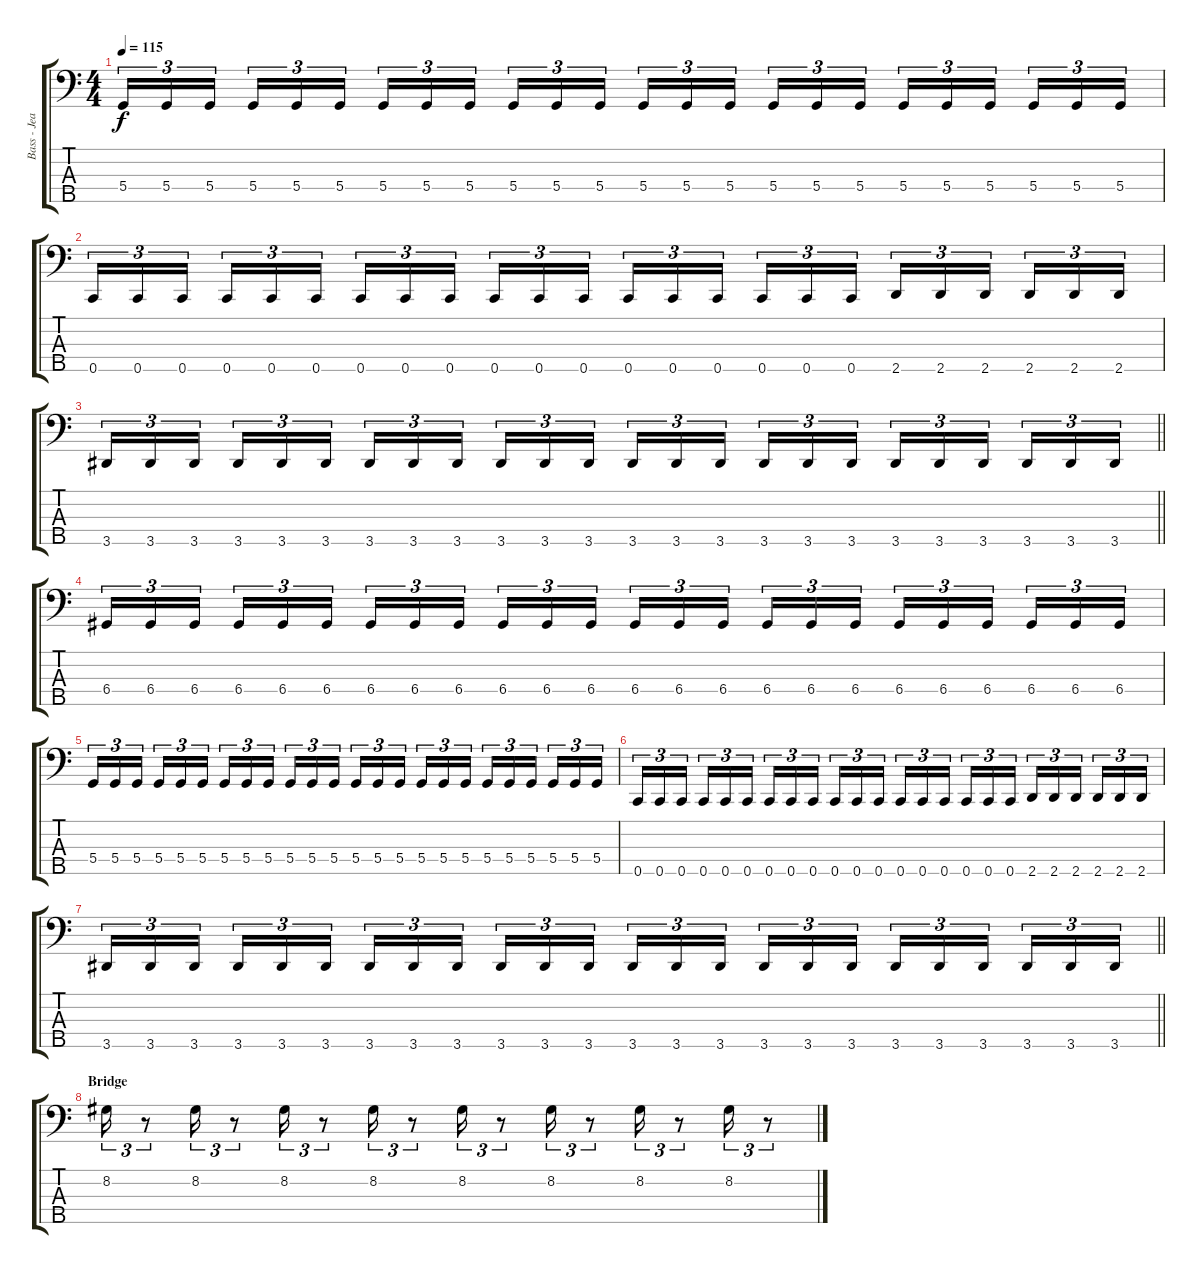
\track ("Bass - Jean Michel Labadie" "Bass - Jea") {instrument electricbasspick}
\staff {score tabs}
\tuning (F2 C2 G1 D1 C1) {hide}
\ts (4 4)
\tempo 115
\clef f4
\ks c
5.4.16{tu (3 2) dy f} 5.4.16{tu (3 2)} 5.4.16{tu (3 2) beam splitsecondary} 5.4.16{tu (3 2)} 5.4.16{tu (3 2)} 5.4.16{tu (3 2)} 5.4.16{tu (3 2)} 5.4.16{tu (3 2)} 5.4.16{tu (3 2) beam splitsecondary} 5.4.16{tu (3 2)} 5.4.16{tu (3 2)} 5.4.16{tu (3 2)} 5.4.16{tu (3 2)} 5.4.16{tu (3 2)} 5.4.16{tu (3 2) beam splitsecondary} 5.4.16{tu (3 2)} 5.4.16{tu (3 2)} 5.4.16{tu (3 2)} 5.4.16{tu (3 2)} 5.4.16{tu (3 2)} 5.4.16{tu (3 2) beam splitsecondary} 5.4.16{tu (3 2)} 5.4.16{tu (3 2)} 5.4.16{tu (3 2)} |
0.5.16{tu (3 2)} 0.5.16{tu (3 2)} 0.5.16{tu (3 2) beam splitsecondary} 0.5.16{tu (3 2)} 0.5.16{tu (3 2)} 0.5.16{tu (3 2)} 0.5.16{tu (3 2)} 0.5.16{tu (3 2)} 0.5.16{tu (3 2) beam splitsecondary} 0.5.16{tu (3 2)} 0.5.16{tu (3 2)} 0.5.16{tu (3 2)} 0.5.16{tu (3 2)} 0.5.16{tu (3 2)} 0.5.16{tu (3 2) beam splitsecondary} 0.5.16{tu (3 2)} 0.5.16{tu (3 2)} 0.5.16{tu (3 2)} 2.5.16{tu (3 2)} 2.5.16{tu (3 2)} 2.5.16{tu (3 2) beam splitsecondary} 2.5.16{tu (3 2)} 2.5.16{tu (3 2)} 2.5.16{tu (3 2)} |
\barLineRight lightlight
3.5.16{tu (3 2)} 3.5.16{tu (3 2)} 3.5.16{tu (3 2) beam splitsecondary} 3.5.16{tu (3 2)} 3.5.16{tu (3 2)} 3.5.16{tu (3 2)} 3.5.16{tu (3 2)} 3.5.16{tu (3 2)} 3.5.16{tu (3 2) beam splitsecondary} 3.5.16{tu (3 2)} 3.5.16{tu (3 2)} 3.5.16{tu (3 2)} 3.5.16{tu (3 2)} 3.5.16{tu (3 2)} 3.5.16{tu (3 2) beam splitsecondary} 3.5.16{tu (3 2)} 3.5.16{tu (3 2)} 3.5.16{tu (3 2)} 3.5.16{tu (3 2)} 3.5.16{tu (3 2)} 3.5.16{tu (3 2) beam splitsecondary} 3.5.16{tu (3 2)} 3.5.16{tu (3 2)} 3.5.16{tu (3 2)} |
\section ("" "")
6.4.16{tu (3 2)} 6.4.16{tu (3 2)} 6.4.16{tu (3 2) beam splitsecondary} 6.4.16{tu (3 2)} 6.4.16{tu (3 2)} 6.4.16{tu (3 2)} 6.4.16{tu (3 2)} 6.4.16{tu (3 2)} 6.4.16{tu (3 2) beam splitsecondary} 6.4.16{tu (3 2)} 6.4.16{tu (3 2)} 6.4.16{tu (3 2)} 6.4.16{tu (3 2)} 6.4.16{tu (3 2)} 6.4.16{tu (3 2) beam splitsecondary} 6.4.16{tu (3 2)} 6.4.16{tu (3 2)} 6.4.16{tu (3 2)} 6.4.16{tu (3 2)} 6.4.16{tu (3 2)} 6.4.16{tu (3 2) beam splitsecondary} 6.4.16{tu (3 2)} 6.4.16{tu (3 2)} 6.4.16{tu (3 2)} |
5.4.16{tu (3 2)} 5.4.16{tu (3 2)} 5.4.16{tu (3 2) beam splitsecondary} 5.4.16{tu (3 2)} 5.4.16{tu (3 2)} 5.4.16{tu (3 2)} 5.4.16{tu (3 2)} 5.4.16{tu (3 2)} 5.4.16{tu (3 2) beam splitsecondary} 5.4.16{tu (3 2)} 5.4.16{tu (3 2)} 5.4.16{tu (3 2)} 5.4.16{tu (3 2)} 5.4.16{tu (3 2)} 5.4.16{tu (3 2) beam splitsecondary} 5.4.16{tu (3 2)} 5.4.16{tu (3 2)} 5.4.16{tu (3 2)} 5.4.16{tu (3 2)} 5.4.16{tu (3 2)} 5.4.16{tu (3 2) beam splitsecondary} 5.4.16{tu (3 2)} 5.4.16{tu (3 2)} 5.4.16{tu (3 2)} |
0.5.16{tu (3 2)} 0.5.16{tu (3 2)} 0.5.16{tu (3 2) beam splitsecondary} 0.5.16{tu (3 2)} 0.5.16{tu (3 2)} 0.5.16{tu (3 2)} 0.5.16{tu (3 2)} 0.5.16{tu (3 2)} 0.5.16{tu (3 2) beam splitsecondary} 0.5.16{tu (3 2)} 0.5.16{tu (3 2)} 0.5.16{tu (3 2)} 0.5.16{tu (3 2)} 0.5.16{tu (3 2)} 0.5.16{tu (3 2) beam splitsecondary} 0.5.16{tu (3 2)} 0.5.16{tu (3 2)} 0.5.16{tu (3 2)} 2.5.16{tu (3 2)} 2.5.16{tu (3 2)} 2.5.16{tu (3 2) beam splitsecondary} 2.5.16{tu (3 2)} 2.5.16{tu (3 2)} 2.5.16{tu (3 2)} |
\barLineRight lightlight
3.5.16{tu (3 2)} 3.5.16{tu (3 2)} 3.5.16{tu (3 2) beam splitsecondary} 3.5.16{tu (3 2)} 3.5.16{tu (3 2)} 3.5.16{tu (3 2)} 3.5.16{tu (3 2)} 3.5.16{tu (3 2)} 3.5.16{tu (3 2) beam splitsecondary} 3.5.16{tu (3 2)} 3.5.16{tu (3 2)} 3.5.16{tu (3 2)} 3.5.16{tu (3 2)} 3.5.16{tu (3 2)} 3.5.16{tu (3 2) beam splitsecondary} 3.5.16{tu (3 2)} 3.5.16{tu (3 2)} 3.5.16{tu (3 2)} 3.5.16{tu (3 2)} 3.5.16{tu (3 2)} 3.5.16{tu (3 2) beam splitsecondary} 3.5.16{tu (3 2)} 3.5.16{tu (3 2)} 3.5.16{tu (3 2)} |
\section ("" "Bridge")
8.2.16{tu (3 2)} r.8{tu (3 2)} 8.2.16{tu (3 2)} r.8{tu (3 2)} 8.2.16{tu (3 2)} r.8{tu (3 2)} 8.2.16{tu (3 2)} r.8{tu (3 2)} 8.2.16{tu (3 2)} r.8{tu (3 2)} 8.2.16{tu (3 2)} r.8{tu (3 2)} 8.2.16{tu (3 2)} r.8{tu (3 2)} 8.2.16{tu (3 2)} r.8{tu (3 2)}
